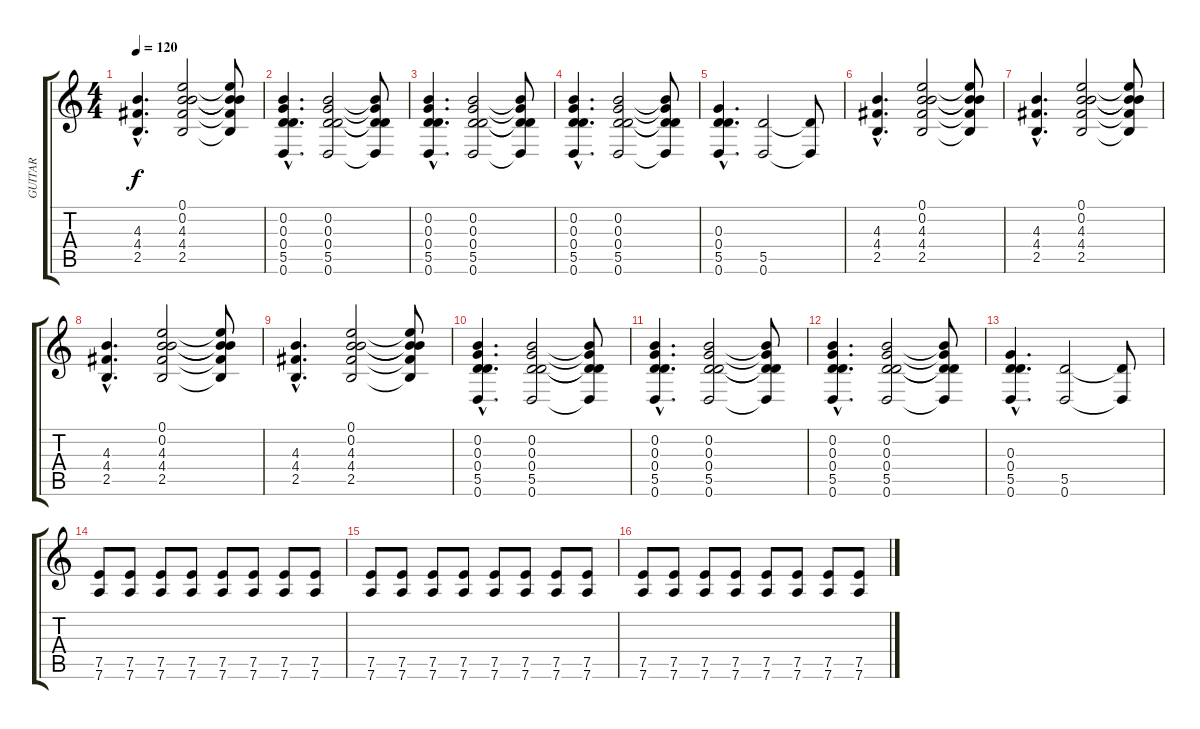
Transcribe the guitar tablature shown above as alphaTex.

\track ("GUITAR" "GUITAR") {instrument overdrivenguitar}
\staff {score tabs}
\tuning (E4 B3 G3 D3 A2 D2) {hide}
\ts (4 4)
\tempo 120
\clef g2
\ks c
(4.3{hac} 4.4{hac} 2.5{hac}).4{d dy f} (0.1 0.2 4.3 4.4 2.5).2 (0.1{t} 0.2{t} 4.3{t} 4.4{t} 2.5{t}).8 |
(0.2{hac} 0.3{hac} 0.4{hac} 5.5{hac} 0.6{hac}).4{d} (0.2 0.3 0.4 5.5 0.6).2 (0.2{t} 0.3{t} 0.4{t} 5.5{t} 0.6{t}).8 |
(0.2{hac} 0.3{hac} 0.4{hac} 5.5{hac} 0.6{hac}).4{d} (0.2 0.3 0.4 5.5 0.6).2 (0.2{t} 0.3{t} 0.4{t} 5.5{t} 0.6{t}).8 |
(0.2{hac} 0.3{hac} 0.4{hac} 5.5{hac} 0.6{hac}).4{d} (0.2 0.3 0.4 5.5 0.6).2 (0.2{t} 0.3{t} 0.4{t} 5.5{t} 0.6{t}).8 |
(0.3{hac} 0.4{hac} 5.5{hac} 0.6{hac}).4{d} (5.5 0.6).2 (5.5{t} 0.6{t}).8 |
(4.3{hac} 4.4{hac} 2.5{hac}).4{d} (0.1 0.2 4.3 4.4 2.5).2 (0.1{t} 0.2{t} 4.3{t} 4.4{t} 2.5{t}).8 |
(4.3{hac} 4.4{hac} 2.5{hac}).4{d} (0.1 0.2 4.3 4.4 2.5).2 (0.1{t} 0.2{t} 4.3{t} 4.4{t} 2.5{t}).8 |
(4.3{hac} 4.4{hac} 2.5{hac}).4{d} (0.1 0.2 4.3 4.4 2.5).2 (0.1{t} 0.2{t} 4.3{t} 4.4{t} 2.5{t}).8 |
(4.3{hac} 4.4{hac} 2.5{hac}).4{d} (0.1 0.2 4.3 4.4 2.5).2 (0.1{t} 0.2{t} 4.3{t} 4.4{t} 2.5{t}).8 |
(0.2{hac} 0.3{hac} 0.4{hac} 5.5{hac} 0.6{hac}).4{d} (0.2 0.3 0.4 5.5 0.6).2 (0.2{t} 0.3{t} 0.4{t} 5.5{t} 0.6{t}).8 |
(0.2{hac} 0.3{hac} 0.4{hac} 5.5{hac} 0.6{hac}).4{d} (0.2 0.3 0.4 5.5 0.6).2 (0.2{t} 0.3{t} 0.4{t} 5.5{t} 0.6{t}).8 |
(0.2{hac} 0.3{hac} 0.4{hac} 5.5{hac} 0.6{hac}).4{d} (0.2 0.3 0.4 5.5 0.6).2 (0.2{t} 0.3{t} 0.4{t} 5.5{t} 0.6{t}).8 |
(0.3{hac} 0.4{hac} 5.5{hac} 0.6{hac}).4{d} (5.5 0.6).2 (5.5{t} 0.6{t}).8 |
(7.5 7.6).8 (7.5 7.6).8 (7.5 7.6).8 (7.5 7.6).8 (7.5 7.6).8 (7.5 7.6).8 (7.5 7.6).8 (7.5 7.6).8 |
(7.5 7.6).8 (7.5 7.6).8 (7.5 7.6).8 (7.5 7.6).8 (7.5 7.6).8 (7.5 7.6).8 (7.5 7.6).8 (7.5 7.6).8 |
(7.5 7.6).8 (7.5 7.6).8 (7.5 7.6).8 (7.5 7.6).8 (7.5 7.6).8 (7.5 7.6).8 (7.5 7.6).8 (7.5 7.6).8
